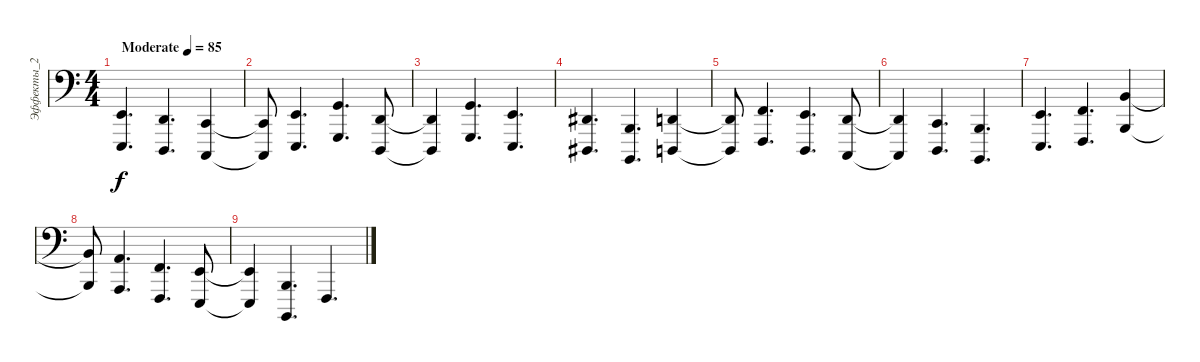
\track ("Эффекты_2" "Эффекты_2") {instrument stringensemble1}
\staff {score}
\tuning (G2 D2 A1 E1 B0) {hide}
\ts (4 4)
\tempo (85 "Moderate")
\clef f4
\ks c
(2.2 0.4).4{d dy f instrument stringensemble1} (0.2 3.5).4{d} (3.3 1.5).4 |
(3.3{t} 1.5{t}).8 (2.2 0.4).4{d} (0.1 3.4).4{d} (0.2 3.5).8 |
(0.2{t} 3.5{t}).4 (0.1 3.4).4{d} (2.2 0.4).4{d} |
(1.2 4.5).4{d} (2.3 0.5).4{d} (0.2 3.5).4 |
(0.2{t} 3.5{t}).8 (3.2 1.4).4{d} (2.2 3.5).4{d} (0.2 1.5).8 |
(0.2{t} 1.5{t}).4 (3.3 3.5).4{d} (2.3 0.5).4{d} |
(2.2 5.5).4{d} (3.2 1.4).4{d} (4.1 2.3).4 |
(4.1{t} 2.3{t}).8 (2.1 0.3).4{d} (3.2 1.4).4{d} (2.2 0.4).8 |
(2.2{t} 0.4{t}).4 (2.3 0.5).4{d} 1.4.4{d}
